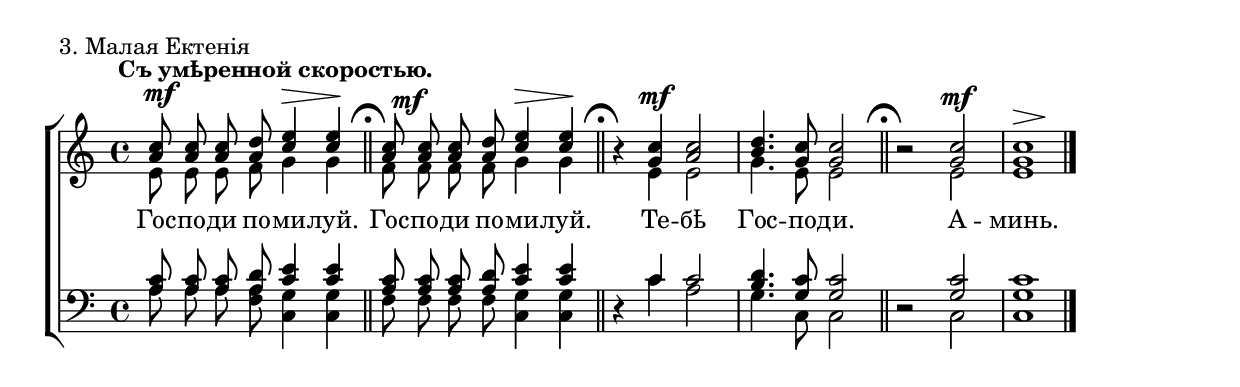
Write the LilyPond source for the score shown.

sopNotes = {
	<a' c''>8 <a' c''>8 <a' c''>8 <a' d''>8 <c'' e''>4 <c'' e''>4 |
	<a' c''>8 <a' c''>8 <a' c''>8 <a' d''>8 <c'' e''>4 <c'' e''>4 |
	r4 <g' c''>4 <a' c''>2 | <b' d''>4. <g' c''>8 <g' c''>2 |
	r2 <g' c''>2 | <g' c''>1 |
}
altNotes = {
	e'8 e'8 e'8 f'8 g'4 g'4 |
	f'8 f'8 f'8 f'8 g'4 g'4 |
	r4 e'4 e'2 | g'4. e'8 e'2 |
	r2 e'2 | e'1 |
}
tenNotes = {
	<a c'>8 <a c'>8 <a c'>8 <a d'>8 <c' e'>4 <c' e'>4 |
	<a c'>8 <a c'>8 <a c'>8 <a d'>8 <c' e'>4 <c' e'>4 |
	r4 c'4 c'2 | <b d'>4. <g c'>8 <g c'>2 |
	r2 <g c'>2 | <g c'>1 |
}
basNotes = {
	a8 a8 a8 <f a>8 <c g>4 <c g>4 |
	f8 f8 f8 f8 <c g>4 <c g>4 |
	r4 c'4 a2 | g4. c8 c2 |
	r2 c2 | c1 |
}
dyn = {
	s1*0^\markup{"" \translate #'(-3 . 0) \bold "Съ умѣренной скоростью."}
	\override Score.RehearsalMark #'break-visibility = #begin-of-line-invisible
	s2\mf s4\> s4\! \bar "||" \mark\markup{ \musicglyph #"scripts.ufermata" }
	\once\override DynamicText #'X-offset = #1 
	s2\mf s4\> s4\! \bar "||" \mark\markup{ \musicglyph #"scripts.ufermata" }
	s4 s2.\mf | s1 \bar "||" \mark\markup{ \musicglyph #"scripts.ufermata" }
	s2 s2\mf | s2\> s2\! \bar "|."
}

text = \lyricmode {
	Гос -- по -- ди по -- ми -- луй.
	Гос -- по -- ди по -- ми -- луй.
	Те -- бѣ Гос -- по -- ди.
	А -- минь.
}

\score {
	\new ChoirStaff <<
	\new Staff = trebStaff \with { \consists Mark_engraver } {
			\clef treble \time 4/4 \key c \major
			<<
			\new Voice { \dynamicUp \dyn }
			\new Voice = sopVoice { \override Rest #'staff-position = #0 \autoBeamOff \voiceOne \sopNotes }
			\new Voice = altVoice { \override Rest #'transparent = ##t   \autoBeamOff \voiceTwo \altNotes }
			>>
		}
		\new Lyrics \lyricsto sopVoice { \text }
		\new Staff = bassStaff {
			\clef bass \time 4/4 \key c \major
			<<
			\new Voice = tenVoice { \override Rest #'transparent = ##t   \autoBeamOff \voiceOne \tenNotes }
			\new Voice = basVoice { \override Rest #'staff-position = #0 \autoBeamOff \voiceTwo \basNotes }
			>>
		}
 	>>
	\layout {
		indent = 0\in
		system-count = 1
		\context {
			\Score
			\remove Bar_number_engraver
			\remove Mark_engraver
			\override NonMusicalPaperColumn #'line-break-system-details = #'((alignment-offsets . (0 -8 -15.5)))
		}
		\context {
			\Staff
			\override RehearsalMark #'outside-staff-priority = #-1000
		}
	}
	\header { piece = "3. Малая Ектенія" }
}
\score {
  <<
    \new Staff  {
      \set Staff.midiInstrument = "oboe"
      \new Voice { \sopNotes }
    }
    \new Staff {
      \set Staff.midiInstrument = "violin"
      \new Voice { \altNotes }
    }
    \context Staff {
      \set Staff.midiInstrument = "viola"
      \new Voice { \tenNotes }
    }
    \context Staff {
      \set Staff.midiInstrument = "cello"
      \new Voice { \basNotes }
    }
  >>
  \midi {
    \context {
      \Score
      tempoWholesPerMinute = #(ly:make-moment 76 4)
    }
  }
}

